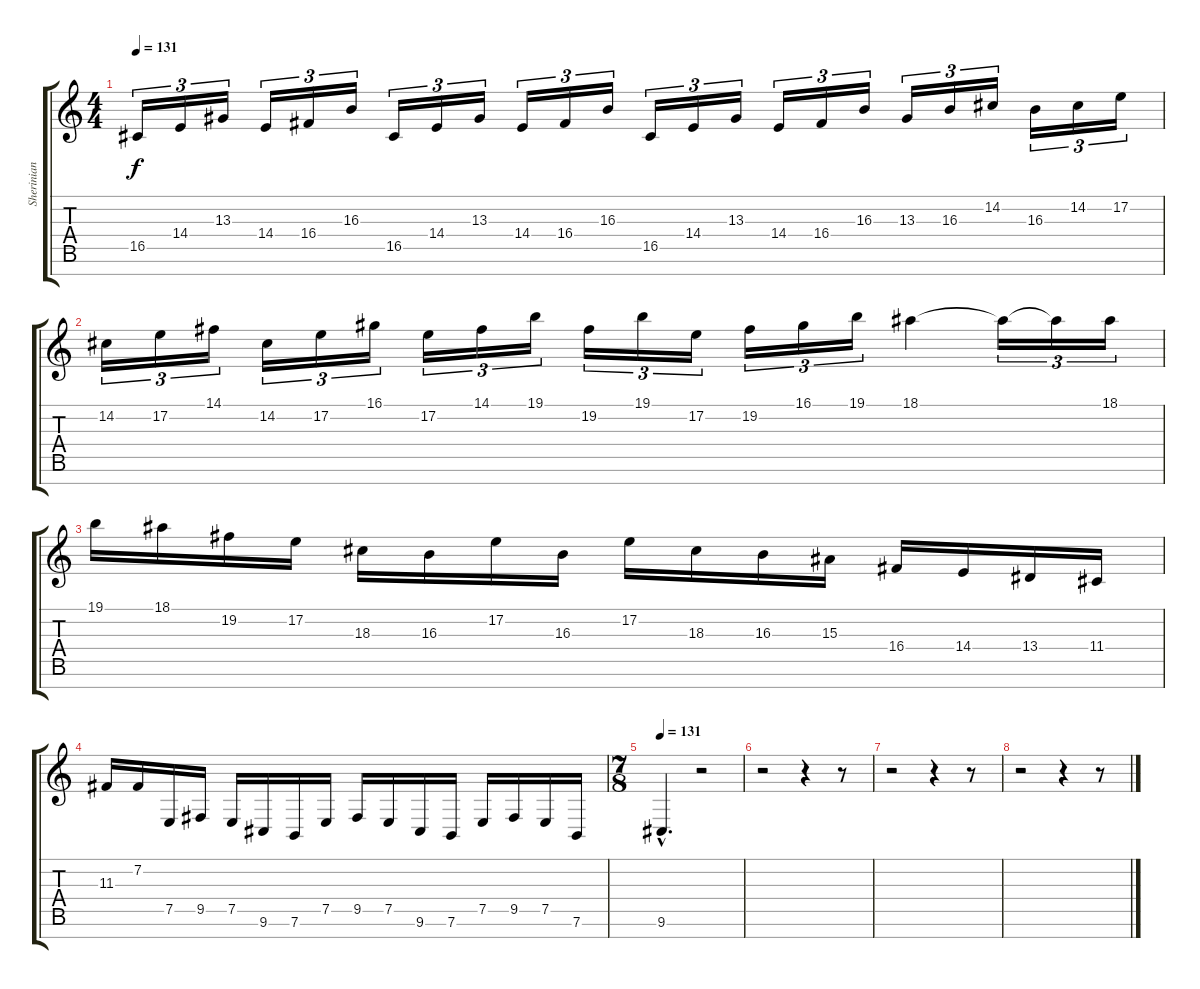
\track ("Sherinian Keyboard & Organs" "Sherinian ") {instrument fx3crystal}
\staff {score tabs}
\tuning (E4 B3 G3 D3 A2 E2 B1) {hide}
\ts (4 4)
\tempo 131
\clef g2
\ks c
16.5.16{tu (3 2) dy f} 14.4.16{tu (3 2)} 13.3.16{tu (3 2)} 14.4.16{tu (3 2)} 16.4.16{tu (3 2)} 16.3.16{tu (3 2)} 16.5.16{tu (3 2)} 14.4.16{tu (3 2)} 13.3.16{tu (3 2)} 14.4.16{tu (3 2)} 16.4.16{tu (3 2)} 16.3.16{tu (3 2)} 16.5.16{tu (3 2)} 14.4.16{tu (3 2)} 13.3.16{tu (3 2)} 14.4.16{tu (3 2)} 16.4.16{tu (3 2)} 16.3.16{tu (3 2)} 13.3.16{tu (3 2)} 16.3.16{tu (3 2)} 14.2.16{tu (3 2)} 16.3.16{tu (3 2)} 14.2.16{tu (3 2)} 17.2.16{tu (3 2)} |
14.2.16{tu (3 2)} 17.2.16{tu (3 2)} 14.1.16{tu (3 2)} 14.2.16{tu (3 2)} 17.2.16{tu (3 2)} 16.1.16{tu (3 2)} 17.2.16{tu (3 2)} 14.1.16{tu (3 2)} 19.1.16{tu (3 2)} 19.2.16{tu (3 2)} 19.1.16{tu (3 2)} 17.2.16{tu (3 2)} 19.2.16{tu (3 2)} 16.1.16{tu (3 2)} 19.1.16{tu (3 2)} 18.1.4 18.1{t}.16{tu (3 2)} 18.1{t}.16{tu (3 2)} 18.1.16{tu (3 2)} |
19.1.16 18.1.16 19.2.16 17.2.16 18.3.16 16.3.16 17.2.16 16.3.16 17.2.16 18.3.16 16.3.16 15.3.16 16.4.16 14.4.16 13.4.16 11.4.16 |
11.3.16 7.2.16 7.5.16 9.5.16 7.5.16 9.6.16 7.6.16 7.5.16 9.5.16 7.5.16 9.6.16 7.6.16 7.5.16 9.5.16 7.5.16 7.6.16 |
\ts (7 8)
\tempo 131
9.6{hac}.4{d} r.2 |
r.2 r.4 r.8 |
r.2 r.4 r.8 |
r.2 r.4 r.8
